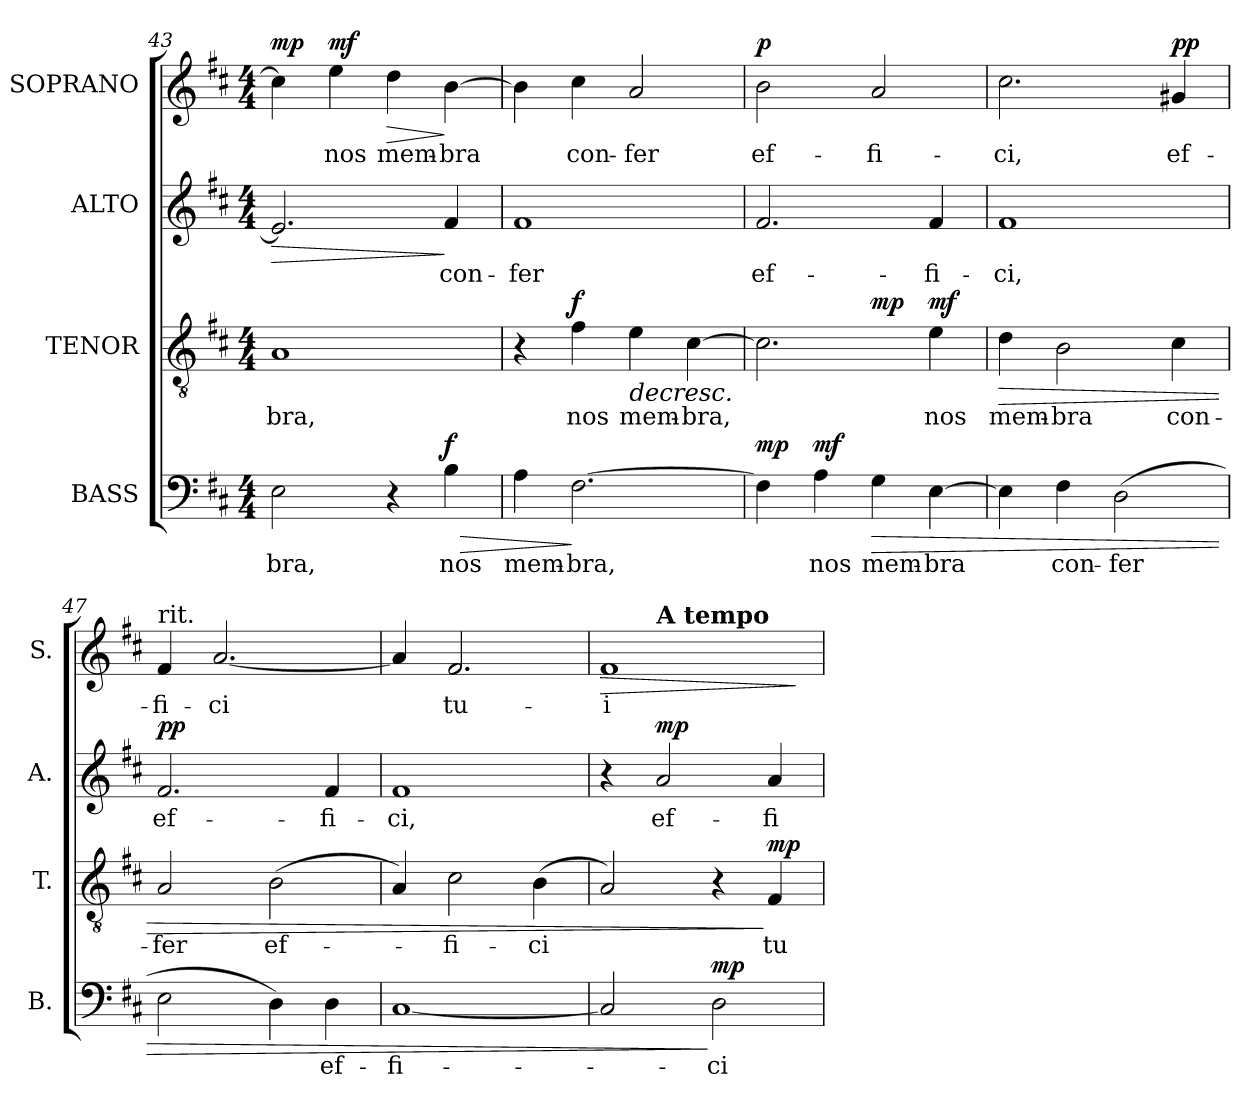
**kern	**text	**dynam	**kern	**text	**dynam	**kern	**text	**dynam	**kern	**text	**dynam
*part4	*part4	*part4	*part3	*part3	*part3	*part2	*part2	*part2	*part1	*part1	*part1
*staff4	*staff4	*staff4	*staff3	*staff3	*staff3	*staff2	*staff2	*staff2	*staff1	*staff1	*staff1
*I"BASS	*	*	*I"TENOR	*	*	*I"ALTO	*	*	*I"SOPRANO	*	*
*I'B.	*	*	*I'T.	*	*	*I'A.	*	*	*I'S.	*	*
*clefF4	*	*	*clefGv2	*	*	*clefG2	*	*	*clefG2	*	*
*	*	*	*ITrd7c12	*	*	*	*	*	*	*	*
*k[f#c#]	*	*	*k[f#c#]	*	*	*k[f#c#]	*	*	*k[f#c#]	*	*
*D:	*	*	*D:	*	*	*D:	*	*	*D:	*	*
*M4/4	*	*	*M4/4	*	*	*M4/4	*	*	*M4/4	*	*
=43	=43	=43	=43	=43	=43	=43	=43	=43	=43	=43	=43
!	!LO:LY:b:color=#000000	!	!	!	!	!	!	!	!	!	!
!	!	!	!	!LO:LY:b:color=#000000	!	!	!	!LO:HP:b	!	!	!
2Ei\	-bra,	.	1AAi	-bra,	.	2.ei/]	.	>	4cc#i\]	.	mp
!	!	!	!	!	!	!	!	!	!	!LO:LY:b:color=#000000	!
.	.	.	.	.	.	.	.	.	4eei\	nos	mf
!	!	!	!	!	!	!	!	!	!	!LO:LY:b:color=#000000	!LO:HP:b
4r	.	.	.	.	.	.	.	.	4ddi\	mem-	>
!	!LO:LY:b:color=#000000	!LO:HP:b	!	!	!	!	!	!	!	!	!
!	!	!	!	!	!	!	!LO:LY:b:color=#000000	!	!	!	!
!	!	!	!	!	!	!	!	!	!	!LO:LY:b:color=#000000	!
4Bi\	nos	> f	.	.	.	4f#i/	con-	]	[>4bi\	-bra	]
=44	=44	=44	=44	=44	=44	=44	=44	=44	=44	=44	=44
!	!LO:LY:b:color=#000000	!	!	!	!	!	!	!	!	!	!
!	!	!	!	!	!	!	!LO:LY:b:color=#000000	!	!	!	!
4Ai\	mem-	.	4r	.	.	1f#i	-fer	.	4bi\]	.	.
!	!LO:LY:b:color=#000000	!	!	!	!	!	!	!	!	!	!
!	!	!	!	!LO:LY:b:color=#000000	!	!	!	!	!	!	!
!	!	!	!	!	!	!	!	!	!	!LO:LY:b:color=#000000	!
[>2.F#i\	-bra,	]	4F#i\	nos	f	.	.	.	4cc#i\	con-	.
!	!	!	!	!LO:LY:b:color=#000000	!LO:HP:b	!	!	!	!	!	!
!	!	!	!	!	!	!	!	!	!	!LO:LY:b:color=#000000	!
.	.	.	4Ei\	mem-	>	.	.	.	2ai/	-fer	.
!	!	!	!	!LO:LY:b:color=#000000	!	!	!	!	!	!	!
.	.	.	[>4C#i\	-bra,	.	.	.	.	.	.	.
=45	=45	=45	=45	=45	=45	=45	=45	=45	=45	=45	=45
!	!	!	!	!	!	!	!LO:LY:b:color=#000000	!	!	!	!
!	!	!	!	!	!	!	!	!	!	!LO:LY:b:color=#000000	!
*	*	*	*^	*	*	*	*	*	*	*	*
4F#i\]	.	mp	2.C#i\]	2ryy	.	.	2.f#i/	ef-	.	2bi\	ef-	p
!	!LO:LY:b:color=#000000	!	!	!	!	!	!	!	!	!	!	!
4Ai\	nos	mf	.	.	.	.	.	.	.	.	.	.
!	!LO:LY:b:color=#000000	!LO:HP:b	!	!	!	!	!	!	!	!	!	!
!	!	!	!	!	!	!	!	!	!	!	!LO:LY:b:color=#000000	!
4Gi\	mem-	>	.	2ryy	.	mp	.	.	.	2ai/	-fi-	.
!	!LO:LY:b:color=#000000	!	!	!	!	!	!	!	!	!	!	!
!	!	!	!	!	!LO:LY:b:color=#000000	!	!	!	!	!	!	!
!	!	!	!	!	!	!	!	!LO:LY:b:color=#000000	!	!	!	!
[>4Ei\	-bra	.	4Ei\	.	nos	] mf	4f#i/	-fi-	.	.	.	.
*	*	*	*v	*v	*	*	*	*	*	*	*	*
=46	=46	=46	=46	=46	=46	=46	=46	=46	=46	=46	=46
*	*	*	*^	*	*	*	*	*	*	*	*
!	!	!	!	!	!LO:LY:b:color=#000000	!LO:HP:b	!	!	!	!	!	!
*	*	*	*v	*v	*	*	*	*	*	*	*	*
*	*	*	*^	*	*	*	*	*	*	*	*
!	!	!	!	!	!	!	!	!LO:LY:b:color=#000000	!	!	!	!
*	*	*	*v	*v	*	*	*	*	*	*	*	*
*	*	*	*^	*	*	*	*	*	*	*	*
!	!	!	!	!	!	!	!	!	!	!	!LO:LY:b:color=#000000	!
*	*	*	*v	*v	*	*	*	*	*	*	*	*
4Ei\]	.	.	4Di\	mem-	>	1f#i	-ci,	.	2.cc#i\	-ci,	.
!	!LO:LY:b:color=#000000	!	!	!	!	!	!	!	!	!	!
!	!	!	!	!LO:LY:b:color=#000000	!	!	!	!	!	!	!
4F#i\	con-	.	2BBi\	-bra	.	.	.	.	.	.	.
!	!LO:LY:b:color=#000000	!	!	!	!	!	!	!	!	!	!
(2Di\	-fer	.	.	.	.	.	.	.	.	.	.
!	!	!	!	!LO:LY:b:color=#000000	!	!	!	!	!	!	!
!	!	!	!	!	!	!	!	!	!	!LO:LY:b:color=#000000	!
.	.	.	4C#i\	con-	.	.	.	.	4g#Xi/	ef-	pp
=47	=47	=47	=47	=47	=47	=47	=47	=47	=47	=47	=47
!	!	!	!	!LO:LY:b:color=#000000	!	!	!	!	!	!	!
!	!	!	!	!	!	!	!LO:LY:b:color=#000000	!	!	!	!
!	!	!	!	!	!	!	!	!	!LO:TX:t=rit.	!	!
!	!	!	!	!	!	!	!	!	!	!LO:LY:b:color=#000000	!
2Ei\	.	.	2AAi/	-fer	.	2.f#i/	ef-	pp	4f#i/	-fi-	.
!	!	!	!	!	!	!	!	!	!	!LO:LY:b:color=#000000	!
.	.	.	.	.	.	.	.	.	[<2.ai/	-ci	.
!	!	!	!	!LO:LY:b:color=#000000	!	!	!	!	!	!	!
4Di\)	.	.	(2BBi\	ef-	.	.	.	.	.	.	.
!	!LO:LY:b:color=#000000	!	!	!	!	!	!	!	!	!	!
!	!	!	!	!	!	!	!LO:LY:b:color=#000000	!	!	!	!
4Di\	ef-	.	.	.	.	4f#i/	-fi-	.	.	.	.
!!LO:LB:g=z
=48	=48	=48	=48	=48	=48	=48	=48	=48	=48	=48	=48
!	!LO:LY:b:color=#000000	!	!	!	!	!	!	!	!	!	!
!	!	!	!	!	!	!	!LO:LY:b:color=#000000	!	!	!	!
[<1C#i	-fi-	.	4AAi/)	.	.	1f#i	-ci,	.	4ai/]	.	.
!	!	!	!	!LO:LY:b:color=#000000	!	!	!	!	!	!	!
!	!	!	!	!	!	!	!	!	!	!LO:LY:b:color=#000000	!
.	.	.	2C#i\	-fi-	.	.	.	.	2.f#i/	tu-	.
!	!	!	!	!LO:LY:b:color=#000000	!	!	!	!	!	!	!
.	.	.	(4BBi\	-ci	.	.	.	.	.	.	.
=49	=49	=49	=49	=49	=49	=49	=49	=49	=49	=49	=49
!	!	!	!	!	!	!	!	!	!	!LO:LY:b:color=#000000	!LO:HP:b
*	*	*	*	*	*	*	*	*	*^	*	*
2C#i/]	.	.	2AAi/)	.	.	4r	.	.	1f#i	4ryy	-i	>
!	!	!	!	!	!	!	!	!	!	!LO:TX:a:B:t=A tempo	!	!
!	!	!	!	!	!	!	!LO:LY:b:color=#000000	!	!	!	!	!
.	.	.	.	.	.	2ai/	ef-	mp	.	2.ryy	.	.
!	!LO:LY:b:color=#000000	!	!	!	!	!	!	!	!	!	!	!
2Di\	-ci	] mp	4r	.	.	.	.	.	.	.	.	.
!	!	!	!	!LO:LY:b:color=#000000	!	!	!	!	!	!	!	!
!	!	!	!	!	!	!	!LO:LY:b:color=#000000	!	!	!	!	!
.	.	.	4FF#i/	tu-	] mp	4ai/	-fi-	.	.	.	.	.
.	.	.	.	.	.	.	.	.	.	.	.	]
*	*	*	*	*	*	*	*	*	*v	*v	*	*
=	=	=	=	=	=	=	=	=	=	=	=
*-	*-	*-	*-	*-	*-	*-	*-	*-	*-	*-	*-
